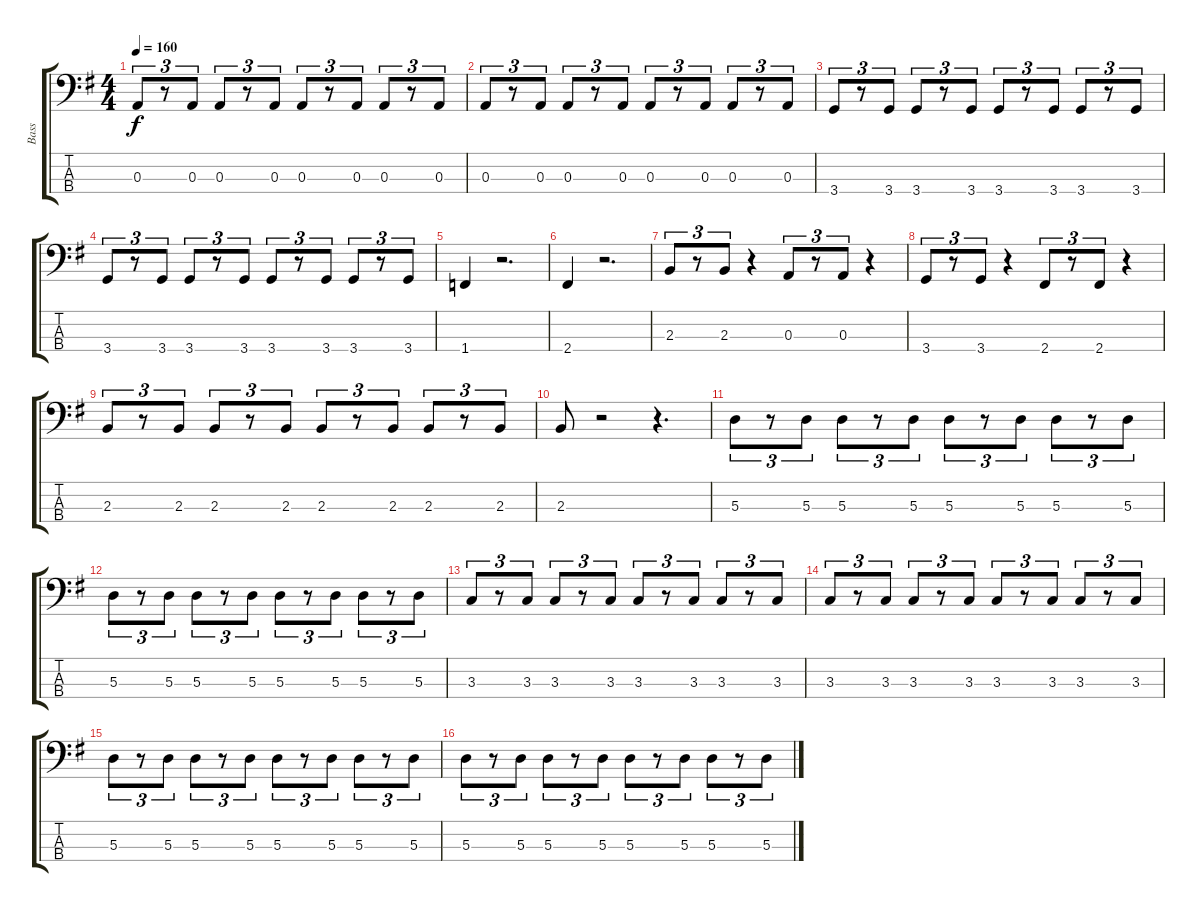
\track ("Bass" "Bass") {instrument electricbasspick}
\staff {score tabs}
\tuning (G2 D2 A1 E1) {hide}
\ts (4 4)
\tempo 160
\clef f4
\ks g
0.3.8{tu (3 2) dy f} r.8{tu (3 2)} 0.3.8{tu (3 2)} 0.3.8{tu (3 2)} r.8{tu (3 2)} 0.3.8{tu (3 2)} 0.3.8{tu (3 2)} r.8{tu (3 2)} 0.3.8{tu (3 2)} 0.3.8{tu (3 2)} r.8{tu (3 2)} 0.3.8{tu (3 2)} |
0.3.8{tu (3 2)} r.8{tu (3 2)} 0.3.8{tu (3 2)} 0.3.8{tu (3 2)} r.8{tu (3 2)} 0.3.8{tu (3 2)} 0.3.8{tu (3 2)} r.8{tu (3 2)} 0.3.8{tu (3 2)} 0.3.8{tu (3 2)} r.8{tu (3 2)} 0.3.8{tu (3 2)} |
3.4.8{tu (3 2)} r.8{tu (3 2)} 3.4.8{tu (3 2)} 3.4.8{tu (3 2)} r.8{tu (3 2)} 3.4.8{tu (3 2)} 3.4.8{tu (3 2)} r.8{tu (3 2)} 3.4.8{tu (3 2)} 3.4.8{tu (3 2)} r.8{tu (3 2)} 3.4.8{tu (3 2)} |
3.4.8{tu (3 2)} r.8{tu (3 2)} 3.4.8{tu (3 2)} 3.4.8{tu (3 2)} r.8{tu (3 2)} 3.4.8{tu (3 2)} 3.4.8{tu (3 2)} r.8{tu (3 2)} 3.4.8{tu (3 2)} 3.4.8{tu (3 2)} r.8{tu (3 2)} 3.4.8{tu (3 2)} |
1.4.4 r.2{d} |
2.4.4 r.2{d} |
2.3.8{tu (3 2)} r.8{tu (3 2)} 2.3.8{tu (3 2)} r.4 0.3.8{tu (3 2)} r.8{tu (3 2)} 0.3.8{tu (3 2)} r.4 |
3.4.8{tu (3 2)} r.8{tu (3 2)} 3.4.8{tu (3 2)} r.4 2.4.8{tu (3 2)} r.8{tu (3 2)} 2.4.8{tu (3 2)} r.4 |
2.3.8{tu (3 2)} r.8{tu (3 2)} 2.3.8{tu (3 2)} 2.3.8{tu (3 2)} r.8{tu (3 2)} 2.3.8{tu (3 2)} 2.3.8{tu (3 2)} r.8{tu (3 2)} 2.3.8{tu (3 2)} 2.3.8{tu (3 2)} r.8{tu (3 2)} 2.3.8{tu (3 2)} |
2.3.8 r.2 r.4{d} |
5.3.8{tu (3 2)} r.8{tu (3 2)} 5.3.8{tu (3 2)} 5.3.8{tu (3 2)} r.8{tu (3 2)} 5.3.8{tu (3 2)} 5.3.8{tu (3 2)} r.8{tu (3 2)} 5.3.8{tu (3 2)} 5.3.8{tu (3 2)} r.8{tu (3 2)} 5.3.8{tu (3 2)} |
5.3.8{tu (3 2)} r.8{tu (3 2)} 5.3.8{tu (3 2)} 5.3.8{tu (3 2)} r.8{tu (3 2)} 5.3.8{tu (3 2)} 5.3.8{tu (3 2)} r.8{tu (3 2)} 5.3.8{tu (3 2)} 5.3.8{tu (3 2)} r.8{tu (3 2)} 5.3.8{tu (3 2)} |
3.3.8{tu (3 2)} r.8{tu (3 2)} 3.3.8{tu (3 2)} 3.3.8{tu (3 2)} r.8{tu (3 2)} 3.3.8{tu (3 2)} 3.3.8{tu (3 2)} r.8{tu (3 2)} 3.3.8{tu (3 2)} 3.3.8{tu (3 2)} r.8{tu (3 2)} 3.3.8{tu (3 2)} |
3.3.8{tu (3 2)} r.8{tu (3 2)} 3.3.8{tu (3 2)} 3.3.8{tu (3 2)} r.8{tu (3 2)} 3.3.8{tu (3 2)} 3.3.8{tu (3 2)} r.8{tu (3 2)} 3.3.8{tu (3 2)} 3.3.8{tu (3 2)} r.8{tu (3 2)} 3.3.8{tu (3 2)} |
5.3.8{tu (3 2)} r.8{tu (3 2)} 5.3.8{tu (3 2)} 5.3.8{tu (3 2)} r.8{tu (3 2)} 5.3.8{tu (3 2)} 5.3.8{tu (3 2)} r.8{tu (3 2)} 5.3.8{tu (3 2)} 5.3.8{tu (3 2)} r.8{tu (3 2)} 5.3.8{tu (3 2)} |
5.3.8{tu (3 2)} r.8{tu (3 2)} 5.3.8{tu (3 2)} 5.3.8{tu (3 2)} r.8{tu (3 2)} 5.3.8{tu (3 2)} 5.3.8{tu (3 2)} r.8{tu (3 2)} 5.3.8{tu (3 2)} 5.3.8{tu (3 2)} r.8{tu (3 2)} 5.3.8{tu (3 2)}
